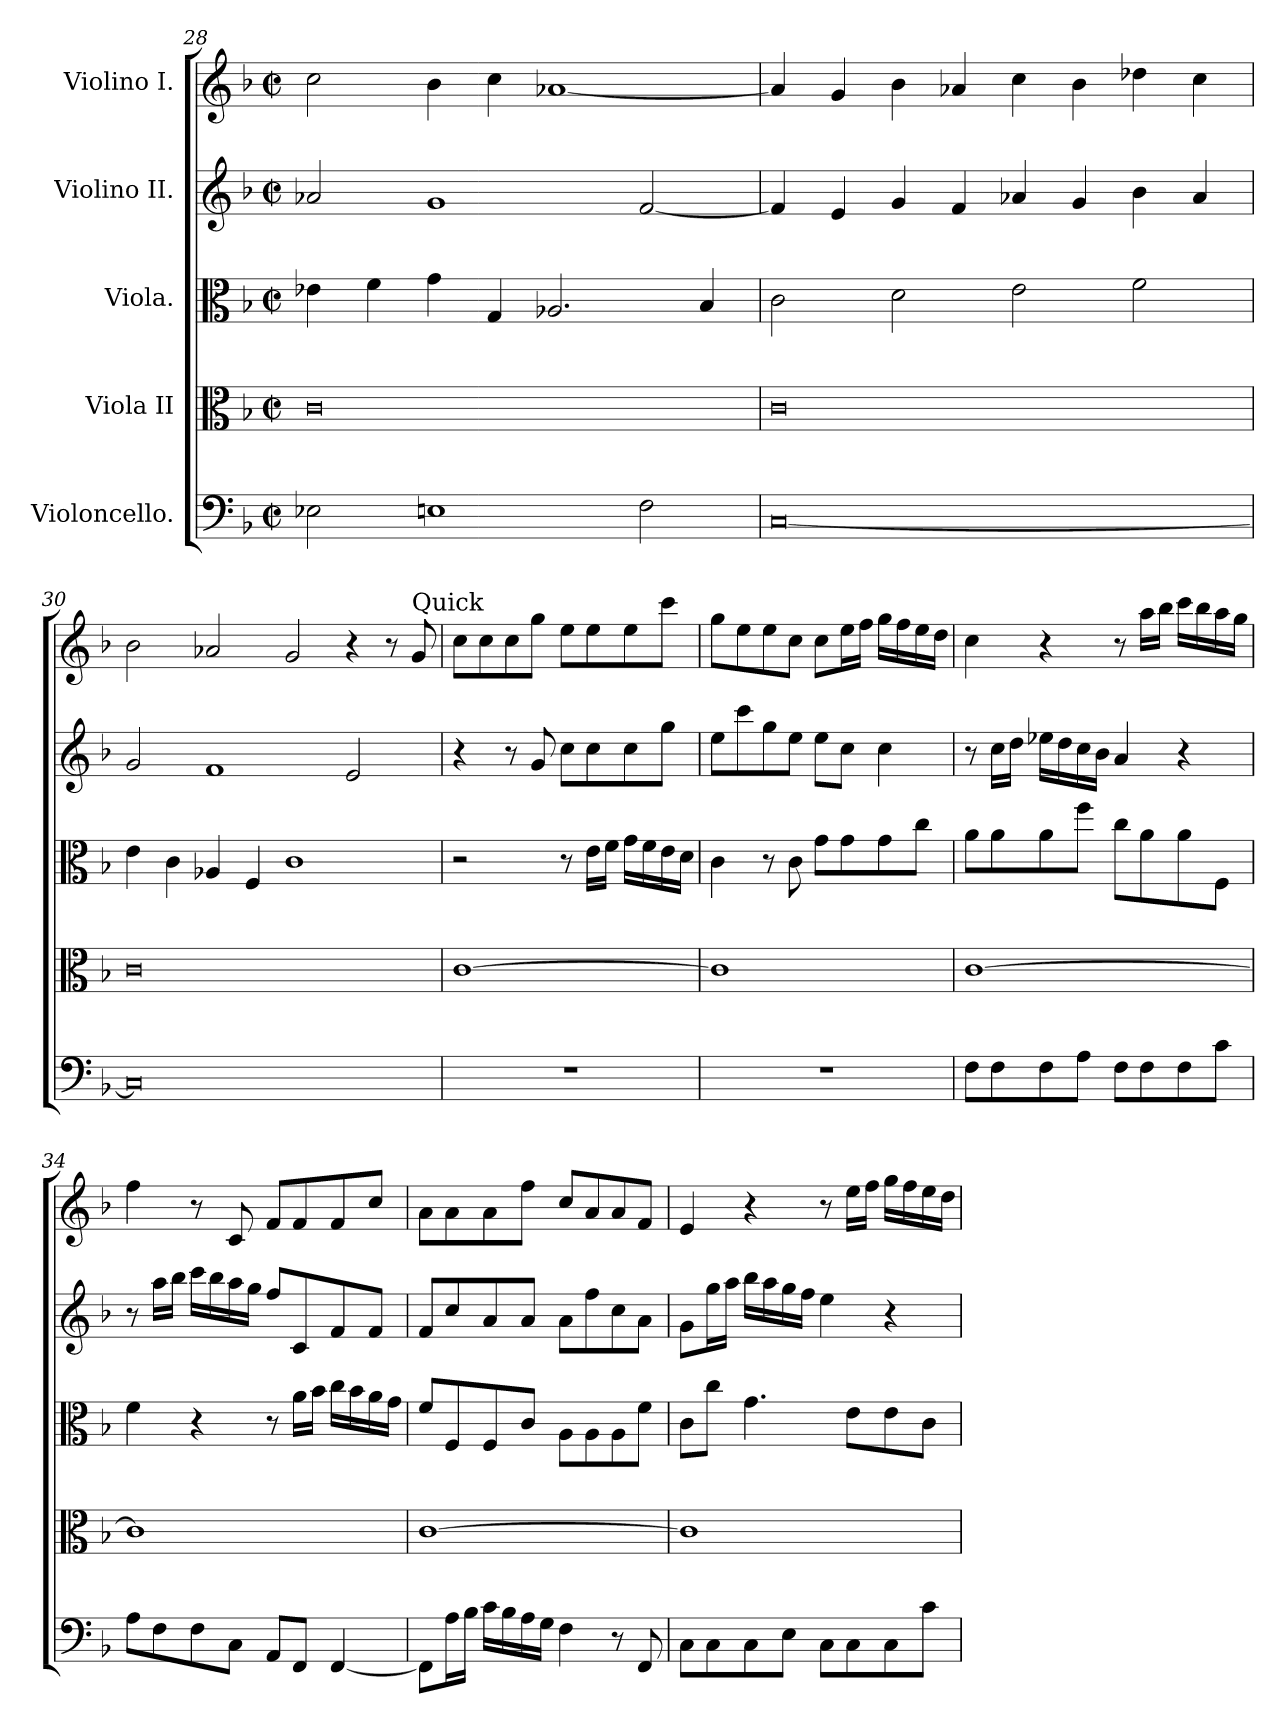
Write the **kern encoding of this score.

**kern	**kern	**kern	**kern	**kern
*part5	*part4	*part3	*part2	*part1
*staff5	*staff4	*staff3	*staff2	*staff1
*I"Violoncello.	*I"Viola II	*I"Viola.	*I"Violino II.	*I"Violino I.
!!LO:PB:g=z
*clefF4	*clefC3	*clefC3	*clefG2	*clefG2
*k[b-]	*k[b-]	*k[b-]	*k[b-]	*k[b-]
*F:	*F:	*F:	*F:	*F:
*M2/2	*M2/2	*M2/2	*M2/2	*M2/2
*met(c|)	*met(c|)	*met(c|)	*met(c|)	*met(c|)
=28	=28	=28	=28	=28
2E-X\	0c	4e-X\	2a-X/	2cc\
.	.	4f\	.	.
1En	.	4g\	1g	4b-\
.	.	4G/	.	4cc\
.	.	2.A-X/	.	[1a-X
2F\	.	.	[2f/	.
.	.	4B-/	.	.
=29	=29	=29	=29	=29
[0C	0c	2c\	4f/]	4a-/]
.	.	.	4e/	4g/
.	.	2d\	4g/	4b-\
.	.	.	4f/	4a-/
.	.	2e\	4a-X/	4cc\
.	.	.	4g/	4b-\
.	.	2f\	4b-\	4dd-X\
.	.	.	4a-/	4cc\
=30	=30	=30	=30	=30
0C]	0c	4e\	2g/	2b-\
.	.	4c\	.	.
.	.	4A-X/	1f	2a-X/
.	.	4F/	.	.
.	.	1c	.	2g/
.	.	.	2e/	4r
.	.	.	.	8r
*	*	*	*	*MM120
!	!	!	!	!LO:TX:a:t=Quick
.	.	.	.	8g/
=31	=31	=31	=31	=31
1r	[1c	2r	4r	8cc\L
.	.	.	.	8cc\
.	.	.	8r	8cc\
.	.	.	8g/	8gg\J
.	.	8r	8cc\L	8ee\L
.	.	16e\LL	8cc\	8ee\
.	.	16f\JJ	.	.
.	.	16g\LL	8cc\	8ee\
.	.	16f\	.	.
.	.	16e\	8gg\J	8ccc\J
.	.	16d\JJ	.	.
!!LO:LB:g=z
=32	=32	=32	=32	=32
1r	1c]	4c\	8ee\L	8gg\L
.	.	.	8ccc\	8ee\
.	.	8r	8gg\	8ee\
.	.	8c\	8ee\J	8cc\J
.	.	8g\L	8ee\L	8cc\L
.	.	8g\	8cc\J	16ee\L
.	.	.	.	16ff\JJ
.	.	8g\	4cc\	16gg\LL
.	.	.	.	16ff\
.	.	8cc\J	.	16ee\
.	.	.	.	16dd\JJ
=33	=33	=33	=33	=33
8F\L	[1c	8a\L	8r	4cc\
8F\	.	8a\	16cc\LL	.
.	.	.	16dd\JJ	.
8F\	.	8a\	16ee-X\LL	4r
.	.	.	16dd\	.
8A\J	.	8ff\J	16cc\	.
.	.	.	16b-\JJ	.
8F\L	.	8cc\L	4a/	8r
8F\	.	8a\	.	16aa\LL
.	.	.	.	16bb-\JJ
8F\	.	8a\	4r	16ccc\LL
.	.	.	.	16bb-\
8c\J	.	8F\J	.	16aa\
.	.	.	.	16gg\JJ
=34	=34	=34	=34	=34
8A\L	1c]	4f\	8r	4ff\
8F\	.	.	16aa\LL	.
.	.	.	16bb-\JJ	.
8F\	.	4r	16ccc\LL	8r
.	.	.	16bb-\	.
8C\J	.	.	16aa\	8c/
.	.	.	16gg\JJ	.
8AA/L	.	8r	8ff/L	8f/L
8FF/J	.	16a\LL	8c/	8f/
.	.	16b-\JJ	.	.
[4FF/	.	16cc\LL	8f/	8f/
.	.	16b-\	.	.
.	.	16a\	8f/J	8cc/J
.	.	16g\JJ	.	.
!!LO:PB:g=z
=35	=35	=35	=35	=35
8FF\L]	[1c	8f/L	8f/L	8a\L
16A\L	.	8F/	8cc/	8a\
16B-\JJ	.	.	.	.
16c\LL	.	8F/	8a/	8a\
16B-\	.	.	.	.
16A\	.	8c/J	8a/J	8ff\J
16G\JJ	.	.	.	.
4F\	.	8A\L	8a\L	8cc/L
.	.	8A\	8ff\	8a/
8r	.	8A\	8cc\	8a/
8FF/	.	8f\J	8a\J	8f/J
=36	=36	=36	=36	=36
8C\L	1c]	8c\L	8g\L	4e/
8C\	.	8cc\J	16gg\L	.
.	.	.	16aa\JJ	.
8C\	.	4.g\	16bb-\LL	4r
.	.	.	16aa\	.
8E\J	.	.	16gg\	.
.	.	.	16ff\JJ	.
8C\L	.	.	4ee\	8r
8C\	.	8e\L	.	16ee\LL
.	.	.	.	16ff\JJ
8C\	.	8e\	4r	16gg\LL
.	.	.	.	16ff\
8c\J	.	8c\J	.	16ee\
.	.	.	.	16dd\JJ
=	=	=	=	=
*-	*-	*-	*-	*-
